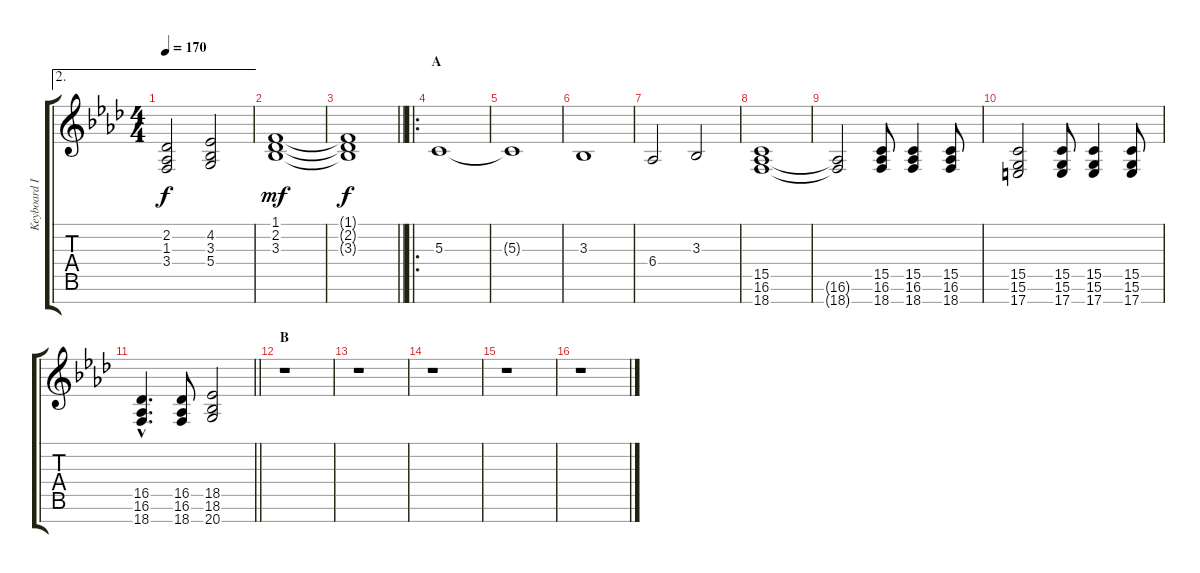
\track ("Keyboard III" "Keyboard I") {instrument pad2warm}
\staff {score tabs}
\tuning (E4 B3 G3 D3 A2 E2 B1) {hide}
\ae 2
\ts (4 4)
\tempo 170
\clef g2
\ks ab
(2.2 1.3 3.4).2{dy f} (4.2 3.3 5.4).2 |
(1.1 2.2 3.3).1{dy mf} |
\barLineRight lightlight
(1.1{t} 2.2{t} 3.3{t}).1{dy f} |
\ro
\section ("" "A")
5.3.1{volume 12 instrument rockorgan} |
5.3{t}.1 |
3.3.1 |
6.4.2 3.3.2 |
(15.5 16.6 18.7).1 |
(16.6{t} 18.7{t}).2 (15.5 16.6 18.7).8 (15.5 16.6 18.7).4 (15.5 16.6 18.7).8 |
(15.5 15.6 17.7).2 (15.5 15.6 17.7).8 (15.5 15.6 17.7).4 (15.5 15.6 17.7).8 |
\barLineRight lightlight
(16.5{hac} 16.6{hac} 18.7{hac}).4{d} (16.5 16.6 18.7).8 (18.5 18.6 20.7).2 |
\section ("" "B")
r.1 |
r.1 |
r.1 |
r.1 |
r.1
